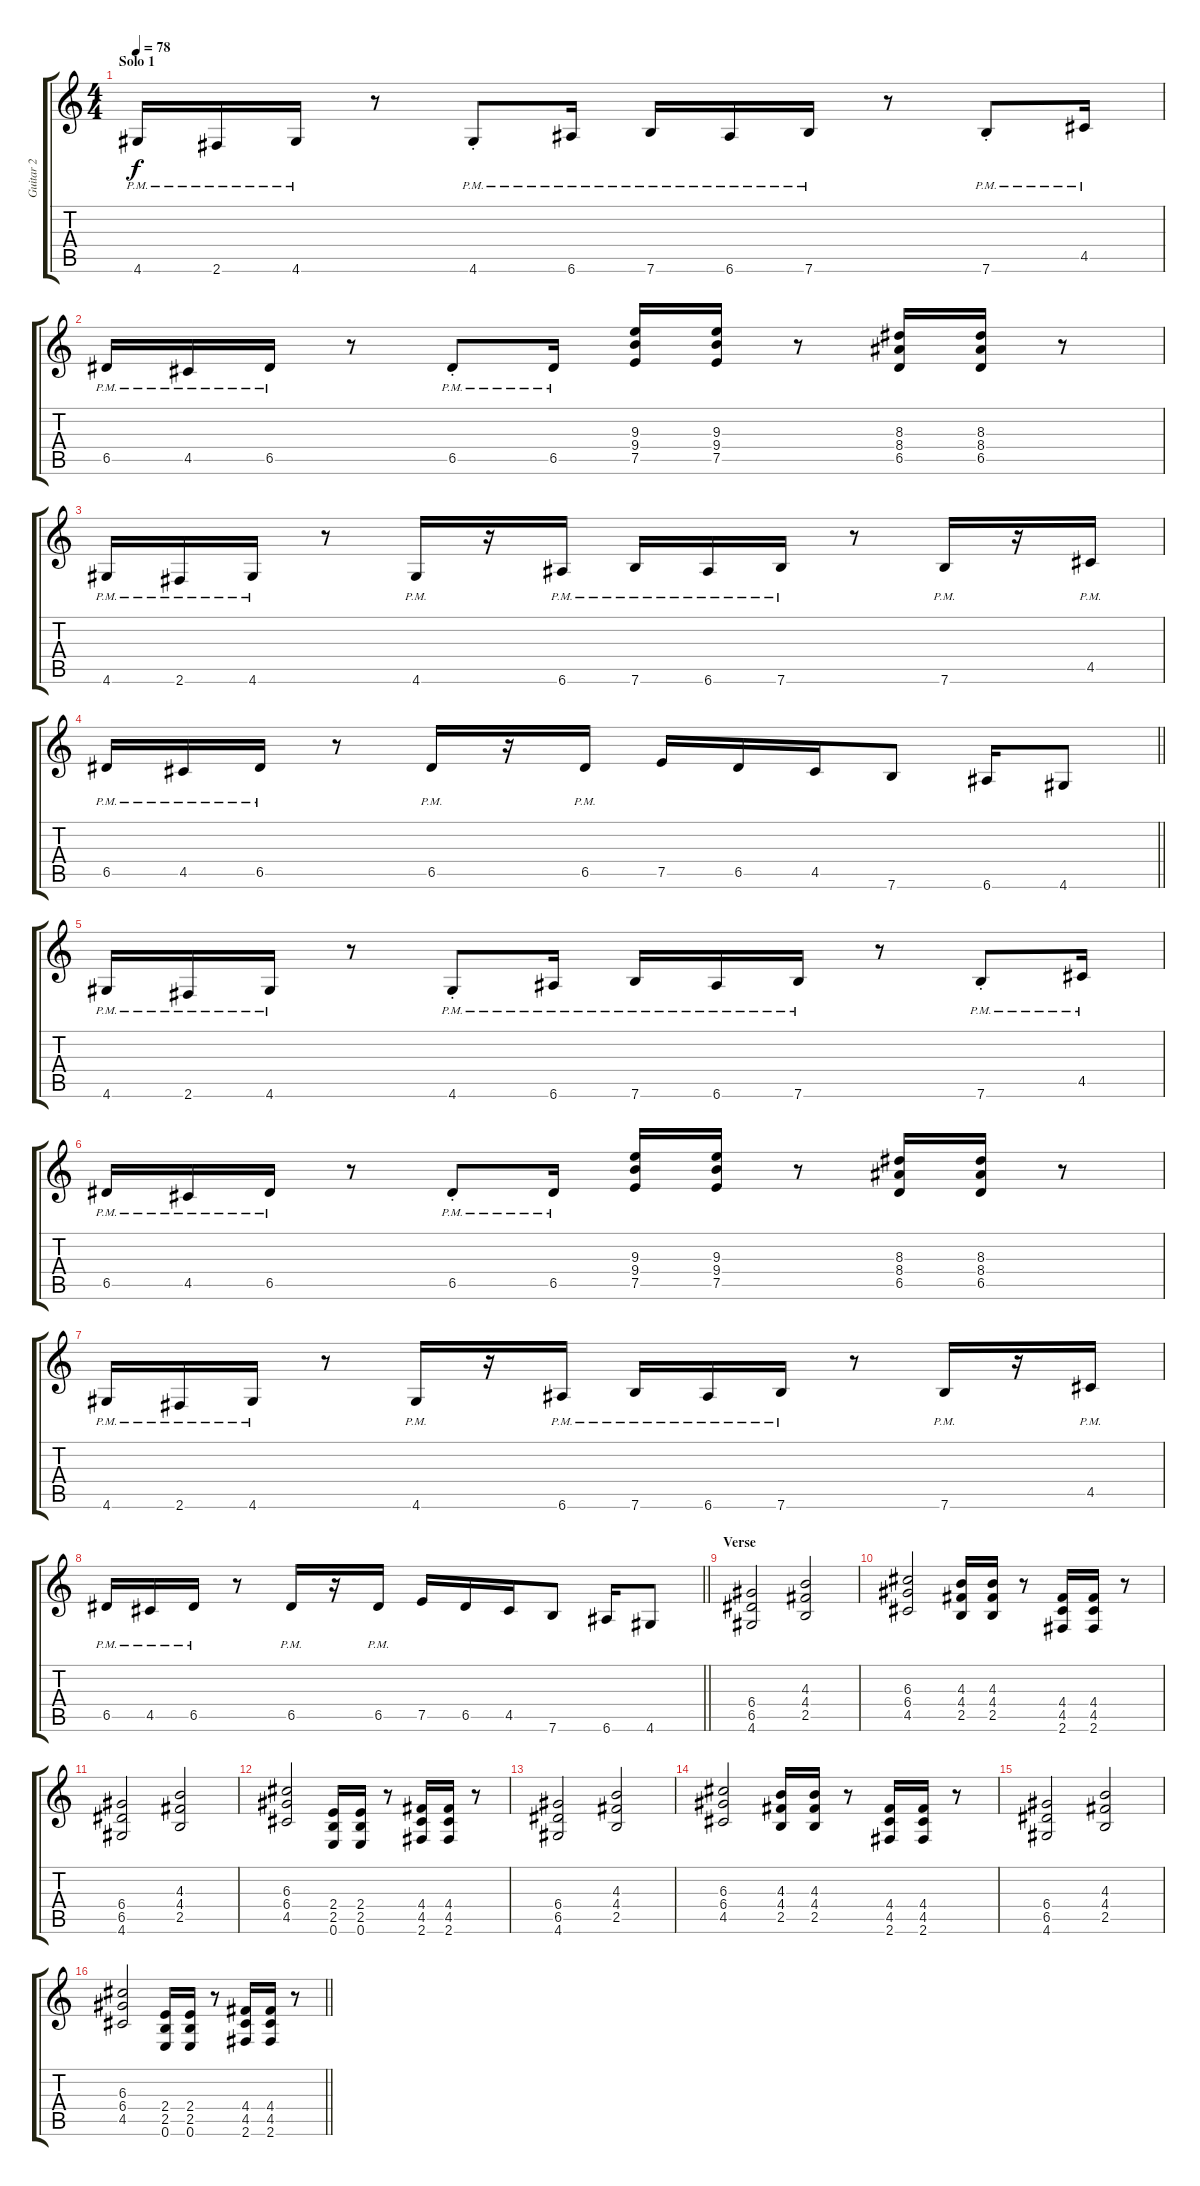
\track ("Guitar 2" "Guitar 2") {instrument overdrivenguitar}
\staff {score tabs}
\tuning (E4 B3 G3 D3 A2 E2) {hide}
\ts (4 4)
\section ("" "Solo 1")
\tempo 78
\clef g2
\ks c
4.6{pm}.16{dy f} 2.6{pm}.16 4.6{pm}.16 r.8 4.6{pm st}.8 6.6{pm}.16 7.6{pm}.16 6.6{pm}.16 7.6{pm}.16 r.8 7.6{pm st}.8 4.5{pm}.16 |
6.5{pm}.16 4.5{pm}.16 6.5{pm}.16 r.8 6.5{pm st}.8 6.5{pm}.16 (9.3 9.4 7.5).16 (9.3 9.4 7.5).16 r.8 (8.3 8.4 6.5).16 (8.3 8.4 6.5).16 r.8 |
4.6{pm}.16 2.6{pm}.16 4.6{pm}.16 r.8 4.6{pm}.16 r.16 6.6{pm}.16 7.6{pm}.16 6.6{pm}.16 7.6{pm}.16 r.8 7.6{pm}.16 r.16 4.5{pm}.16 |
\barLineRight lightlight
6.5{pm}.16 4.5{pm}.16 6.5{pm}.16 r.8 6.5{pm}.16 r.16 6.5{pm}.16 7.5.16 6.5.16 4.5.16 7.6.8 6.6.16 4.6.8 |
4.6{pm}.16 2.6{pm}.16 4.6{pm}.16 r.8 4.6{pm st}.8 6.6{pm}.16 7.6{pm}.16 6.6{pm}.16 7.6{pm}.16 r.8 7.6{pm st}.8 4.5{pm}.16 |
6.5{pm}.16 4.5{pm}.16 6.5{pm}.16 r.8 6.5{pm st}.8 6.5{pm}.16 (9.3 9.4 7.5).16 (9.3 9.4 7.5).16 r.8 (8.3 8.4 6.5).16 (8.3 8.4 6.5).16 r.8 |
4.6{pm}.16 2.6{pm}.16 4.6{pm}.16 r.8 4.6{pm}.16 r.16 6.6{pm}.16 7.6{pm}.16 6.6{pm}.16 7.6{pm}.16 r.8 7.6{pm}.16 r.16 4.5{pm}.16 |
\barLineRight lightlight
6.5{pm}.16 4.5{pm}.16 6.5{pm}.16 r.8 6.5{pm}.16 r.16 6.5{pm}.16 7.5.16 6.5.16 4.5.16 7.6.8 6.6.16 4.6.8 |
\section ("" "Verse")
(6.4 6.5 4.6).2 (4.3 4.4 2.5).2 |
(6.3 6.4 4.5).2 (4.3 4.4 2.5).16 (4.3 4.4 2.5).16 r.8 (4.4 4.5 2.6).16 (4.4 4.5 2.6).16 r.8 |
(6.4 6.5 4.6).2 (4.3 4.4 2.5).2 |
(6.3 6.4 4.5).2 (2.4 2.5 0.6).16 (2.4 2.5 0.6).16 r.8 (4.4 4.5 2.6).16 (4.4 4.5 2.6).16 r.8 |
(6.4 6.5 4.6).2 (4.3 4.4 2.5).2 |
(6.3 6.4 4.5).2 (4.3 4.4 2.5).16 (4.3 4.4 2.5).16 r.8 (4.4 4.5 2.6).16 (4.4 4.5 2.6).16 r.8 |
(6.4 6.5 4.6).2 (4.3 4.4 2.5).2 |
\barLineRight lightlight
(6.3 6.4 4.5).2 (2.4 2.5 0.6).16 (2.4 2.5 0.6).16 r.8 (4.4 4.5 2.6).16 (4.4 4.5 2.6).16 r.8
